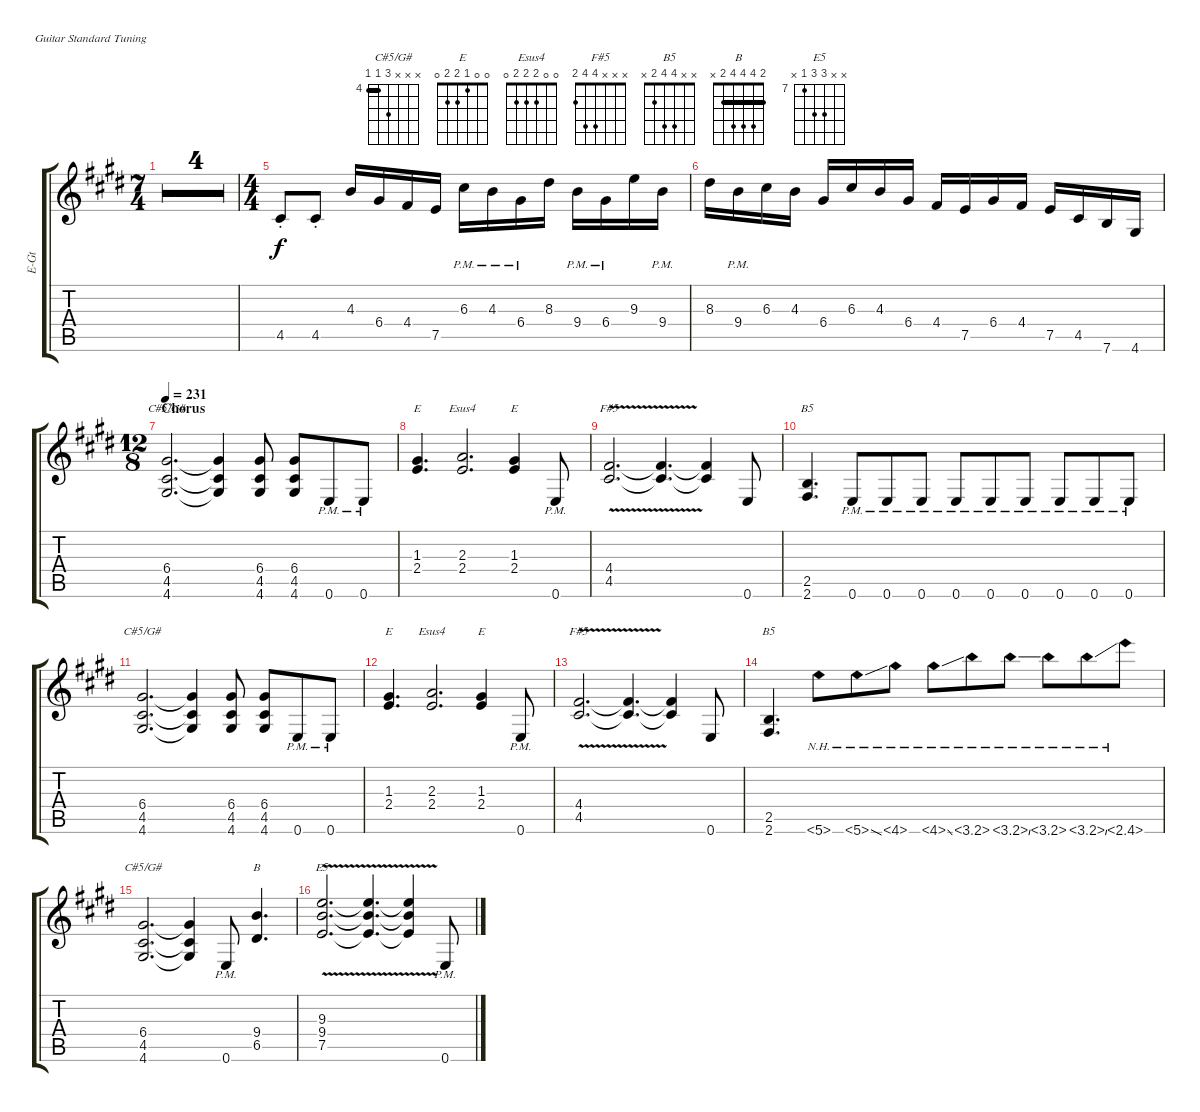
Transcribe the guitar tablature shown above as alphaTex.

\defaultSystemsLayout 4
\bracketExtendMode groupsimilarinstruments
\otherSystemsTrackNameOrientation horizontal
\track ("Rhythm Guitar I" "E-Gt") {multiBarRest instrument distortionguitar}
\staff {score tabs}
\tuning (E4 B3 G3 D3 A2 E2)
\chord ("C#5/G#" x x x 6 4 4) {firstfret 4 showfingering false barre 4}
\chord ("E" 0 0 1 2 2 0) {showfingering false}
\chord ("Esus4" 0 0 2 2 2 0) {showfingering false}
\chord ("F#5" x x x 4 4 2) {showfingering false}
\chord ("B5" x x 4 4 2 x) {showfingering false}
\chord ("B" 2 4 4 4 2 x) {showfingering false barre 2}
\chord ("E5" x x 9 9 7 x) {firstfret 7 showfingering false}
\ts (7 4)
\tempo 128
\clef g2
\ks e
r.1{dy f} r.2{d} |
r.1 r.2{d} |
r.1 r.2{d} |
r.1 r.2{d} |
\ts (4 4)
4.5{st acc #}.8 4.5{st acc #}.8 4.3{acc forcenatural}.16 6.4{acc #}.16 4.4{acc #}.16 7.5{acc forcenatural}.16 6.3{pm acc #}.16 4.3{pm acc forcenatural}.16 6.4{pm acc #}.16 8.3{acc #}.16 9.4{pm acc forcenatural}.16 6.4{pm acc #}.16 9.3{acc forcenatural}.16 9.4{pm acc forcenatural}.16 |
8.3{acc #}.16 9.4{pm acc forcenatural}.16 6.3{acc #}.16 4.3{acc forcenatural}.16 6.4{acc #}.16 6.3{acc #}.16 4.3{acc forcenatural}.16 6.4{acc #}.16 4.4{acc #}.16 7.5{acc forcenatural}.16 6.4{acc #}.16 4.4{acc #}.16 7.5{acc forcenatural}.16 4.5{acc #}.16 7.6{acc forcenatural}.16 4.6{acc #}.16 |
\ts (12 8)
\section ("" "Chorus")
\tempo 231
(4.6{acc #} 4.5{acc #} 6.4{acc #}).2{d ch "C#5/G#"} (4.6{t acc #} 4.5{t acc #} 6.4{t acc #}).4 (6.4{acc #} 4.5{acc #} 4.6{acc #}).8 (6.4{acc #} 4.5{acc #} 4.6{acc #}).8 0.6{pm acc forcenatural}.8 0.6{pm acc forcenatural}.8 |
(1.3{acc #} 2.4{acc forcenatural}).4{d ch "E"} (2.4{acc forcenatural} 2.3{acc forcenatural}).2{d ch "Esus4"} (1.3{acc #} 2.4{acc forcenatural}).4{ch "E"} 0.6{pm acc forcenatural}.8 |
(4.5{v acc #} 4.4{v acc #}).2{d ch "F#5"} (4.5{t acc #} 4.4{t acc #}).4{d} (4.5{t acc #} 4.4{t acc #}).4 0.6{acc forcenatural}.8 |
(2.6{acc #} 2.5{acc forcenatural}).4{d ch "B5"} 0.6{pm acc forcenatural}.8 0.6{pm acc forcenatural}.8 0.6{pm acc forcenatural}.8 0.6{pm acc forcenatural}.8 0.6{pm acc forcenatural}.8 0.6{pm acc forcenatural}.8 0.6{pm acc forcenatural}.8 0.6{pm acc forcenatural}.8 0.6{pm acc forcenatural}.8 |
(4.6{acc #} 4.5{acc #} 6.4{acc #}).2{d ch "C#5/G#"} (4.6{t acc #} 4.5{t acc #} 6.4{t acc #}).4 (6.4{acc #} 4.5{acc #} 4.6{acc #}).8 (6.4{acc #} 4.5{acc #} 4.6{acc #}).8 0.6{pm acc forcenatural}.8 0.6{pm acc forcenatural}.8 |
(1.3{acc #} 2.4{acc forcenatural}).4{d ch "E"} (2.4{acc forcenatural} 2.3{acc forcenatural}).2{d ch "Esus4"} (1.3{acc #} 2.4{acc forcenatural}).4{ch "E"} 0.6{pm acc forcenatural}.8 |
(4.5{v acc #} 4.4{v acc #}).2{d ch "F#5"} (4.5{t acc #} 4.4{t acc #}).4{d} (4.5{t acc #} 4.4{t acc #}).4 0.6{acc forcenatural}.8 |
(2.6{acc #} 2.5{acc forcenatural}).4{d ch "B5"} 5.6{nh acc forcenatural}.8 5.6{nh ss acc forcenatural}.8 4.6{nh acc #}.8 4.6{nh ss acc #}.8 3.6{nh acc forcenatural}.8 3.6{nh ss acc forcenatural}.8 3.6{nh acc forcenatural}.8 3.6{nh ss acc forcenatural}.8 2.6{nh acc #}.8 |
(6.4{acc #} 4.5{acc #} 4.6{acc #}).2{d ch "C#5/G#"} (6.4{t acc #} 4.5{t acc #} 4.6{t acc #}).4 0.6{pm acc forcenatural}.8 (6.5{acc #} 9.4{acc forcenatural}).4{d ch "B"} |
(7.5{v acc forcenatural} 9.4{v acc forcenatural} 9.3{v acc forcenatural}).2{d ch "E5"} (7.5{v t acc forcenatural} 9.4{v t acc forcenatural} 9.3{v t acc forcenatural}).4{d} (7.5{t acc forcenatural} 9.4{t acc forcenatural} 9.3{t acc forcenatural}).4 0.6{pm acc forcenatural}.8
